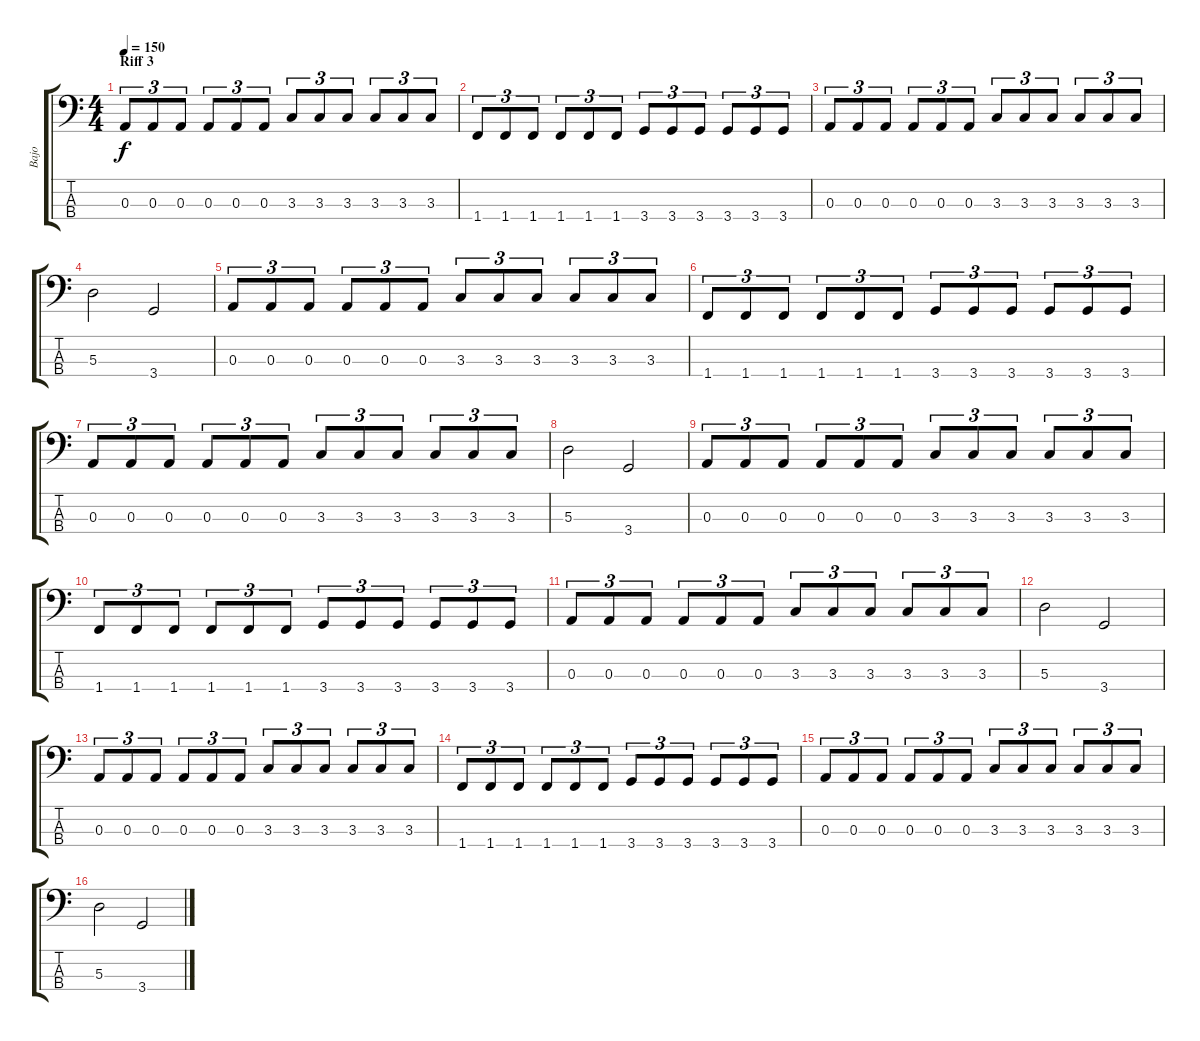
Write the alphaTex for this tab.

\track ("Bajo" "Bajo") {instrument electricbassfinger}
\staff {score tabs}
\tuning (G2 D2 A1 E1) {hide}
\ts (4 4)
\section ("" "Riff 3")
\tempo 150
\clef f4
\ks c
0.3.8{tu (3 2) dy f} 0.3.8{tu (3 2)} 0.3.8{tu (3 2)} 0.3.8{tu (3 2)} 0.3.8{tu (3 2)} 0.3.8{tu (3 2)} 3.3.8{tu (3 2)} 3.3.8{tu (3 2)} 3.3.8{tu (3 2)} 3.3.8{tu (3 2)} 3.3.8{tu (3 2)} 3.3.8{tu (3 2)} |
1.4.8{tu (3 2)} 1.4.8{tu (3 2)} 1.4.8{tu (3 2)} 1.4.8{tu (3 2)} 1.4.8{tu (3 2)} 1.4.8{tu (3 2)} 3.4.8{tu (3 2)} 3.4.8{tu (3 2)} 3.4.8{tu (3 2)} 3.4.8{tu (3 2)} 3.4.8{tu (3 2)} 3.4.8{tu (3 2)} |
0.3.8{tu (3 2)} 0.3.8{tu (3 2)} 0.3.8{tu (3 2)} 0.3.8{tu (3 2)} 0.3.8{tu (3 2)} 0.3.8{tu (3 2)} 3.3.8{tu (3 2)} 3.3.8{tu (3 2)} 3.3.8{tu (3 2)} 3.3.8{tu (3 2)} 3.3.8{tu (3 2)} 3.3.8{tu (3 2)} |
5.3.2 3.4.2 |
0.3.8{tu (3 2)} 0.3.8{tu (3 2)} 0.3.8{tu (3 2)} 0.3.8{tu (3 2)} 0.3.8{tu (3 2)} 0.3.8{tu (3 2)} 3.3.8{tu (3 2)} 3.3.8{tu (3 2)} 3.3.8{tu (3 2)} 3.3.8{tu (3 2)} 3.3.8{tu (3 2)} 3.3.8{tu (3 2)} |
1.4.8{tu (3 2)} 1.4.8{tu (3 2)} 1.4.8{tu (3 2)} 1.4.8{tu (3 2)} 1.4.8{tu (3 2)} 1.4.8{tu (3 2)} 3.4.8{tu (3 2)} 3.4.8{tu (3 2)} 3.4.8{tu (3 2)} 3.4.8{tu (3 2)} 3.4.8{tu (3 2)} 3.4.8{tu (3 2)} |
0.3.8{tu (3 2)} 0.3.8{tu (3 2)} 0.3.8{tu (3 2)} 0.3.8{tu (3 2)} 0.3.8{tu (3 2)} 0.3.8{tu (3 2)} 3.3.8{tu (3 2)} 3.3.8{tu (3 2)} 3.3.8{tu (3 2)} 3.3.8{tu (3 2)} 3.3.8{tu (3 2)} 3.3.8{tu (3 2)} |
5.3.2 3.4.2 |
0.3.8{tu (3 2)} 0.3.8{tu (3 2)} 0.3.8{tu (3 2)} 0.3.8{tu (3 2)} 0.3.8{tu (3 2)} 0.3.8{tu (3 2)} 3.3.8{tu (3 2)} 3.3.8{tu (3 2)} 3.3.8{tu (3 2)} 3.3.8{tu (3 2)} 3.3.8{tu (3 2)} 3.3.8{tu (3 2)} |
1.4.8{tu (3 2)} 1.4.8{tu (3 2)} 1.4.8{tu (3 2)} 1.4.8{tu (3 2)} 1.4.8{tu (3 2)} 1.4.8{tu (3 2)} 3.4.8{tu (3 2)} 3.4.8{tu (3 2)} 3.4.8{tu (3 2)} 3.4.8{tu (3 2)} 3.4.8{tu (3 2)} 3.4.8{tu (3 2)} |
0.3.8{tu (3 2)} 0.3.8{tu (3 2)} 0.3.8{tu (3 2)} 0.3.8{tu (3 2)} 0.3.8{tu (3 2)} 0.3.8{tu (3 2)} 3.3.8{tu (3 2)} 3.3.8{tu (3 2)} 3.3.8{tu (3 2)} 3.3.8{tu (3 2)} 3.3.8{tu (3 2)} 3.3.8{tu (3 2)} |
5.3.2 3.4.2 |
0.3.8{tu (3 2)} 0.3.8{tu (3 2)} 0.3.8{tu (3 2)} 0.3.8{tu (3 2)} 0.3.8{tu (3 2)} 0.3.8{tu (3 2)} 3.3.8{tu (3 2)} 3.3.8{tu (3 2)} 3.3.8{tu (3 2)} 3.3.8{tu (3 2)} 3.3.8{tu (3 2)} 3.3.8{tu (3 2)} |
1.4.8{tu (3 2)} 1.4.8{tu (3 2)} 1.4.8{tu (3 2)} 1.4.8{tu (3 2)} 1.4.8{tu (3 2)} 1.4.8{tu (3 2)} 3.4.8{tu (3 2)} 3.4.8{tu (3 2)} 3.4.8{tu (3 2)} 3.4.8{tu (3 2)} 3.4.8{tu (3 2)} 3.4.8{tu (3 2)} |
0.3.8{tu (3 2)} 0.3.8{tu (3 2)} 0.3.8{tu (3 2)} 0.3.8{tu (3 2)} 0.3.8{tu (3 2)} 0.3.8{tu (3 2)} 3.3.8{tu (3 2)} 3.3.8{tu (3 2)} 3.3.8{tu (3 2)} 3.3.8{tu (3 2)} 3.3.8{tu (3 2)} 3.3.8{tu (3 2)} |
5.3.2 3.4.2
